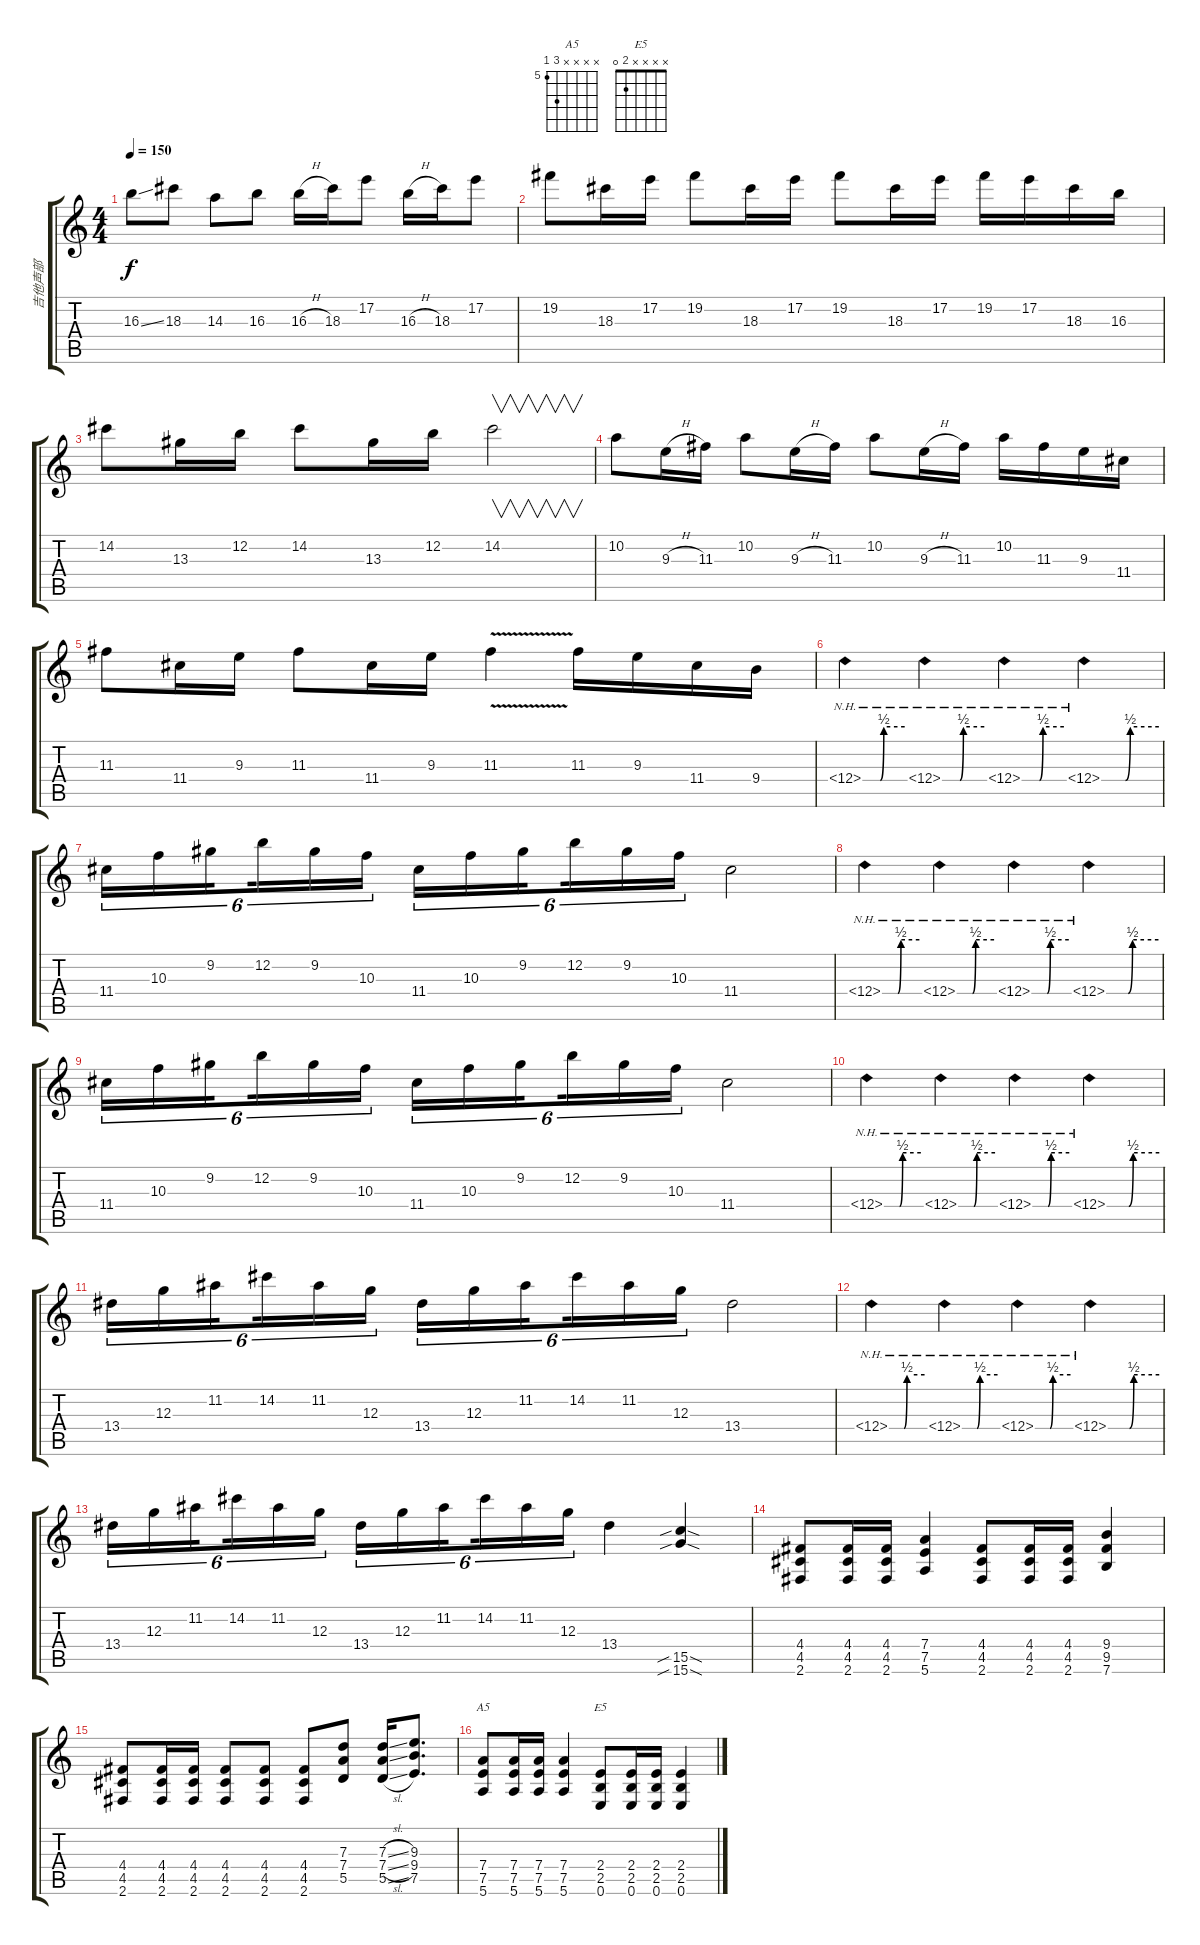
\track ("吉他声部" "吉他声部") {instrument distortionguitar}
\staff {score tabs}
\tuning (E4 B3 G3 D3 A2 E2) {hide}
\chord ("A5" x x x x 7 5) {firstfret 5}
\chord ("E5" x x x x 2 0)
\ts (4 4)
\tempo 150
\clef g2
\ks c
16.3{ss}.8{dy f} 18.3.8 14.3.8 16.3.8 16.3{h}.16 18.3.16 17.2.8 16.3{h}.16 18.3.16 17.2.8 |
19.2.8 18.3.16 17.2.16 19.2.8 18.3.16 17.2.16 19.2.8 18.3.16 17.2.16 19.2.16 17.2.16 18.3.16 16.3.16 |
14.2.8 13.3.16 12.2.16 14.2.8 13.3.16 12.2.16 14.2.2{v} |
10.2.8 9.3{h}.16 11.3.16 10.2.8 9.3{h}.16 11.3.16 10.2.8 9.3{h}.16 11.3.16 10.2.16 11.3.16 9.3.16 11.4.16 |
11.3.8 11.4.16 9.3.16 11.3.8 11.4.16 9.3.16 11.3{v}.4 11.3.16 9.3.16 11.4.16 9.4.16 |
11.4{be (custom 0 0 25 0 30 2 60 2) nh}.4 11.4{be (custom 0 0 25 0 30 2 60 2) nh}.4 11.4{be (custom 0 0 25 0 30 2 60 2) nh}.4 11.4{be (custom 0 0 25 0 30 2 60 2) nh}.4 |
11.4.16{tu (6 4)} 10.3.16{tu (6 4)} 9.2.16{tu (6 4) beam splitsecondary} 12.2.16{tu (6 4)} 9.2.16{tu (6 4)} 10.3.16{tu (6 4)} 11.4.16{tu (6 4)} 10.3.16{tu (6 4)} 9.2.16{tu (6 4) beam splitsecondary} 12.2.16{tu (6 4)} 9.2.16{tu (6 4)} 10.3.16{tu (6 4)} 11.4.2 |
11.4{be (custom 0 0 25 0 30 2 60 2) nh}.4 11.4{be (custom 0 0 25 0 30 2 60 2) nh}.4 11.4{be (custom 0 0 25 0 30 2 60 2) nh}.4 11.4{be (custom 0 0 25 0 30 2 60 2) nh}.4 |
11.4.16{tu (6 4)} 10.3.16{tu (6 4)} 9.2.16{tu (6 4) beam splitsecondary} 12.2.16{tu (6 4)} 9.2.16{tu (6 4)} 10.3.16{tu (6 4)} 11.4.16{tu (6 4)} 10.3.16{tu (6 4)} 9.2.16{tu (6 4) beam splitsecondary} 12.2.16{tu (6 4)} 9.2.16{tu (6 4)} 10.3.16{tu (6 4)} 11.4.2 |
13.4{be (custom 0 0 25 0 30 2 60 2) nh}.4 13.4{be (custom 0 0 25 0 30 2 60 2) nh}.4 13.4{be (custom 0 0 25 0 30 2 60 2) nh}.4 13.4{be (custom 0 0 25 0 30 2 60 2) nh}.4 |
13.4.16{tu (6 4)} 12.3.16{tu (6 4)} 11.2.16{tu (6 4) beam splitsecondary} 14.2.16{tu (6 4)} 11.2.16{tu (6 4)} 12.3.16{tu (6 4)} 13.4.16{tu (6 4)} 12.3.16{tu (6 4)} 11.2.16{tu (6 4) beam splitsecondary} 14.2.16{tu (6 4)} 11.2.16{tu (6 4)} 12.3.16{tu (6 4)} 13.4.2 |
13.4{be (custom 0 0 25 0 30 2 60 2) nh}.4 13.4{be (custom 0 0 25 0 30 2 60 2) nh}.4 13.4{be (custom 0 0 25 0 30 2 60 2) nh}.4 13.4{be (custom 0 0 25 0 30 2 60 2) nh}.4 |
13.4.16{tu (6 4)} 12.3.16{tu (6 4)} 11.2.16{tu (6 4) beam splitsecondary} 14.2.16{tu (6 4)} 11.2.16{tu (6 4)} 12.3.16{tu (6 4)} 13.4.16{tu (6 4)} 12.3.16{tu (6 4)} 11.2.16{tu (6 4) beam splitsecondary} 14.2.16{tu (6 4)} 11.2.16{tu (6 4)} 12.3.16{tu (6 4)} 13.4.4 (15.5{sib sod} 15.6{sib sod}).4 |
(4.4 4.5 2.6).8 (4.4 4.5 2.6).16 (4.4 4.5 2.6).16 (7.4 7.5 5.6).4 (4.4 4.5 2.6).8 (4.4 4.5 2.6).16 (4.4 4.5 2.6).16 (9.4 9.5 7.6).4 |
(4.4 4.5 2.6).8 (4.4 4.5 2.6).16 (4.4 4.5 2.6).16 (4.4 4.5 2.6).8 (4.4 4.5 2.6).8 (4.4 4.5 2.6).8 (7.3 7.4 5.5).8 (7.3{sl} 7.4{sl} 5.5{sl}).16 (9.3 9.4 7.5).8{d} |
(7.4 7.5 5.6).8{ch "A5"} (7.4 7.5 5.6).16 (7.4 7.5 5.6).16 (7.4 7.5 5.6).4 (2.4 2.5 0.6).8{ch "E5"} (2.4 2.5 0.6).16 (2.4 2.5 0.6).16 (2.4 2.5 0.6).4
